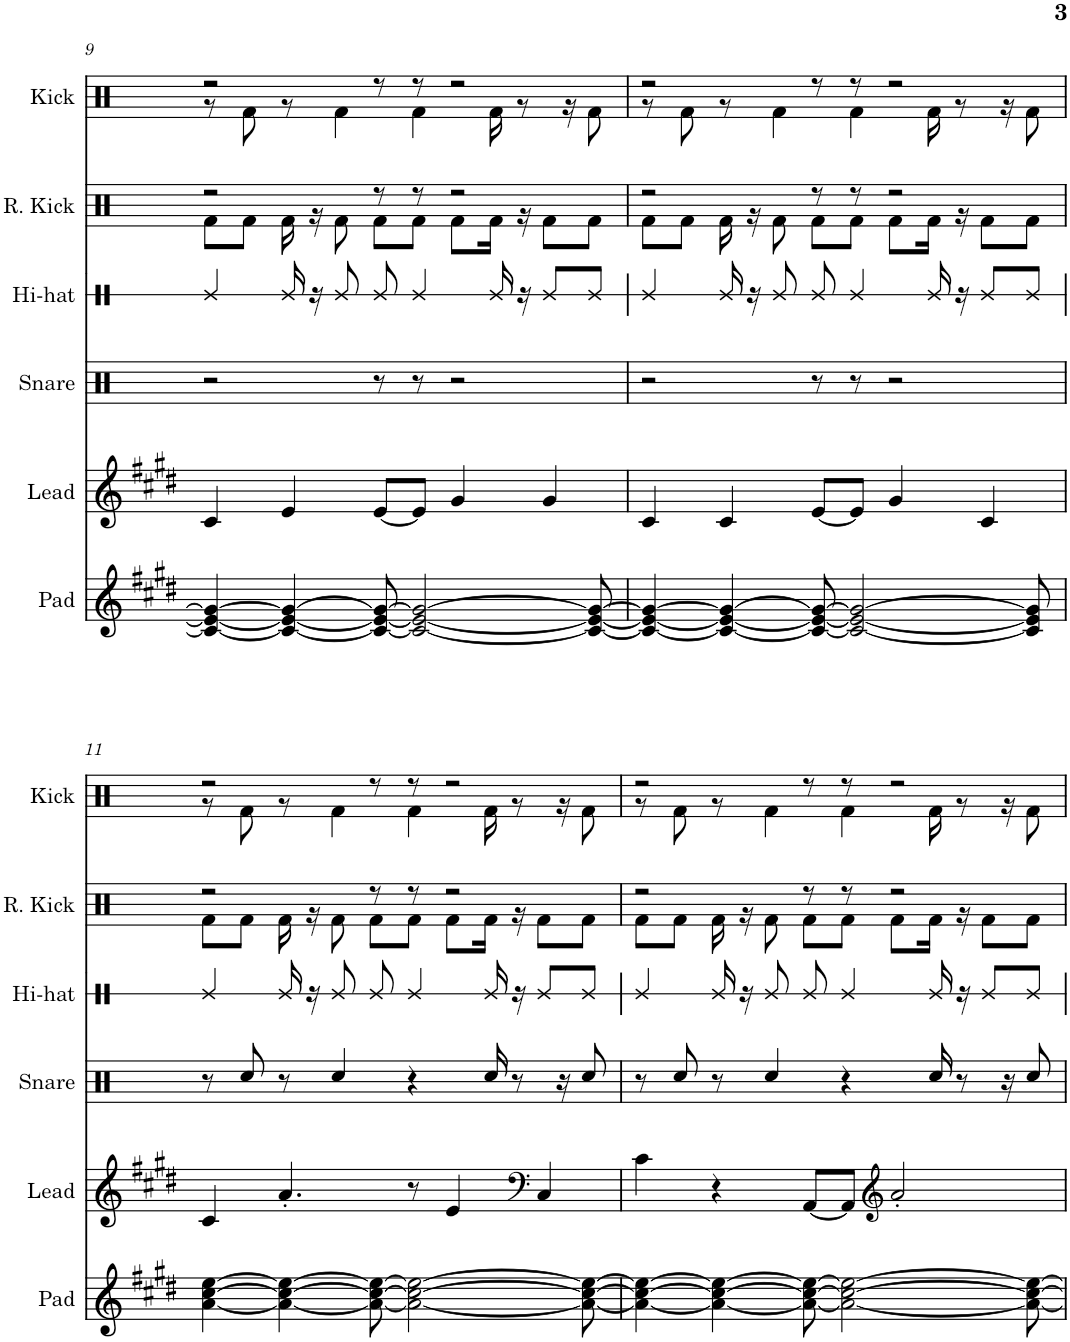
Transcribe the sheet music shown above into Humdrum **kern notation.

**kern	**kern	**kern	**kern	**kern	**kern
*part6	*part5	*part4	*part3	*part2	*part1
*staff6	*staff5	*staff4	*staff3	*staff2	*staff1
*I"Pad	*I"Lead	*I"Snare	*I"Hi-hat	*I"Reverb Kick	*I"Kick
*I'Pad	*I'Lead	*I'Snare	*I'Hi-hat	*I'R. Kick	*I'Kick
!!LO:PB:g=z
*clefG2	*clefG2	*clefX	*clefX	*clefX	*clefX
*k[f#c#g#d#]	*k[f#c#g#d#]	*k[f#c#g#d#]	*k[f#c#g#d#]	*k[f#c#g#d#]	*k[f#c#g#d#]
*M5/4	*M5/4	*M5/4	*M5/4	*M5/4	*M5/4
=9	=9	=9	=9	=9	=9
*	*	*	*	*^	*^
4c#/_ 4e/_ 4g#/_	4c#/	2r	4Re/	2r	8Rf\L	2r	8r
.	.	.	.	.	8Rf\J	.	8Rf\
4c#/_ 4e/_ 4g#/_	4e/	.	16Re/	.	16Rf\	.	8r
.	.	.	16r	.	16r	.	.
.	.	.	8Re/	.	8Rf\	.	4Rf\
8c#/_ 8e/_ 8g#/_	[8e/L	8r	8Re/	8r	8Rf\L	8r	.
2c#/_ 2e/_ 2g#/_	8e/J]	8r	4Re/	8r	8Rf\J	8r	4Rf\
.	4g#/	2r	.	2r	8Rf\L	2r	.
.	.	.	16Re/	.	16Rf\Jk	.	16Rf\
.	.	.	16r	.	16r	.	8r
.	4g#/	.	8Re/L	.	8Rf\L	.	.
.	.	.	.	.	.	.	16r
8c#/_ 8e/_ 8g#/_	.	.	8Re/J	.	8Rf\J	.	8Rf\
=10	=10	=10	=10	=10	=10	=10	=10
4c#/_ 4e/_ 4g#/_	4c#/	2r	4Re/	2r	8Rf\L	2r	8r
.	.	.	.	.	8Rf\J	.	8Rf\
4c#/_ 4e/_ 4g#/_	4c#/	.	16Re/	.	16Rf\	.	8r
.	.	.	16r	.	16r	.	.
.	.	.	8Re/	.	8Rf\	.	4Rf\
8c#/_ 8e/_ 8g#/_	[8e/L	8r	8Re/	8r	8Rf\L	8r	.
2c#/_ 2e/_ 2g#/_	8e/J]	8r	4Re/	8r	8Rf\J	8r	4Rf\
.	4g#/	2r	.	2r	8Rf\L	2r	.
.	.	.	16Re/	.	16Rf\Jk	.	16Rf\
.	.	.	16r	.	16r	.	8r
.	4c#/	.	8Re/L	.	8Rf\L	.	.
.	.	.	.	.	.	.	16r
8c#/] 8e/] 8g#/]	.	.	8Re/J	.	8Rf\J	.	8Rf\
!!LO:LB:g=z	!!
=11	=11	=11	=11	=11	=11	=11	=11
[4a\ [4cc#\ [4ee\	4c#/	8r	4Re/	2r	8Rf\L	2r	8r
.	.	8Rcc/	.	.	8Rf\J	.	8Rf\
4a\_ 4cc#\_ 4ee\_	4.a'/	8r	16Re/	.	16Rf\	.	8r
.	.	.	16r	.	16r	.	.
.	.	4Rcc/	8Re/	.	8Rf\	.	4Rf\
8a\_ 8cc#\_ 8ee\_	.	.	8Re/	8r	8Rf\L	8r	.
2a\_ 2cc#\_ 2ee\_	8r	4r	4Re/	8r	8Rf\J	8r	4Rf\
.	4e/	.	.	2r	8Rf\L	2r	.
.	.	16Rcc/	16Re/	.	16Rf\Jk	.	16Rf\
.	.	8r	16r	.	16r	.	8r
*	*clefF4	*	*	*	*	*	*
.	4C#/	.	8Re/L	.	8Rf\L	.	.
.	.	16r	.	.	.	.	16r
8a\_ 8cc#\_ 8ee\_	.	8Rcc/	8Re/J	.	8Rf\J	.	8Rf\
=12	=12	=12	=12	=12	=12	=12	=12
4a\_ 4cc#\_ 4ee\_	4c#\	8r	4Re/	2r	8Rf\L	2r	8r
.	.	8Rcc/	.	.	8Rf\J	.	8Rf\
4a\_ 4cc#\_ 4ee\_	4r	8r	16Re/	.	16Rf\	.	8r
.	.	.	16r	.	16r	.	.
.	.	4Rcc/	8Re/	.	8Rf\	.	4Rf\
8a\_ 8cc#\_ 8ee\_	[8AA/L	.	8Re/	8r	8Rf\L	8r	.
2a\_ 2cc#\_ 2ee\_	8AA/J]	4r	4Re/	8r	8Rf\J	8r	4Rf\
*	*clefG2	*	*	*	*	*	*
.	2a'/	.	.	2r	8Rf\L	2r	.
.	.	16Rcc/	16Re/	.	16Rf\Jk	.	16Rf\
.	.	8r	16r	.	16r	.	8r
.	.	.	8Re/L	.	8Rf\L	.	.
.	.	16r	.	.	.	.	16r
8a\_ 8cc#\_ 8ee\_	.	8Rcc/	8Re/J	.	8Rf\J	.	8Rf\
*	*	*	*	*v	*v	*	*
*	*	*	*	*	*v	*v
=	=	=	=	=	=
*-	*-	*-	*-	*-	*-
